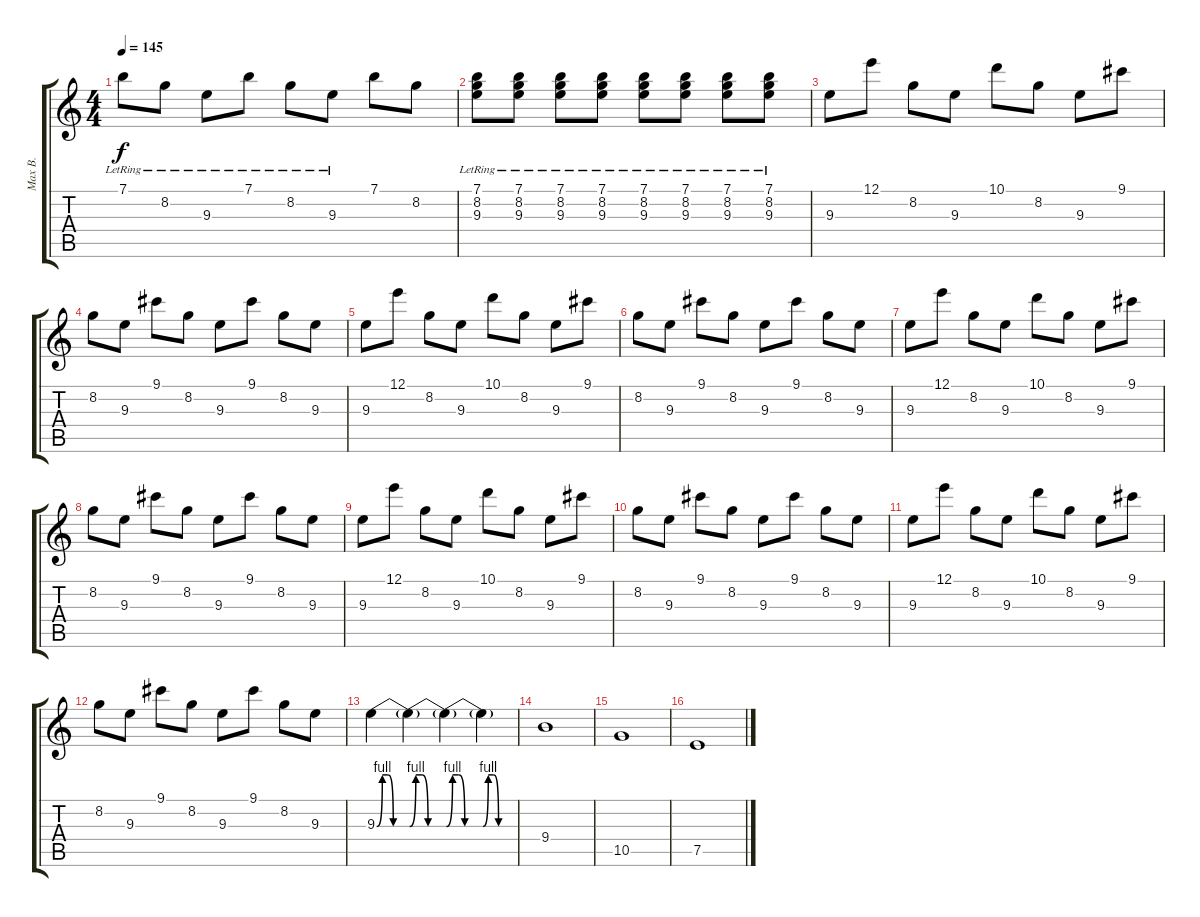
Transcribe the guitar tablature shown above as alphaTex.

\track ("Max B." "Max B.") {instrument distortionguitar}
\staff {score tabs}
\tuning (E4 B3 G3 D3 A2 E2) {hide}
\ts (4 4)
\tempo 145
\clef g2
\ks c
7.1{lr}.8{dy f} 8.2{lr}.8 9.3{lr}.8 7.1{lr}.8 8.2{lr}.8 9.3{lr}.8 7.1.8 8.2.8 |
(7.1{lr} 8.2{lr} 9.3{lr}).8 (7.1{lr} 8.2{lr} 9.3{lr}).8 (7.1{lr} 8.2{lr} 9.3{lr}).8 (7.1{lr} 8.2{lr} 9.3{lr}).8 (7.1{lr} 8.2{lr} 9.3{lr}).8 (7.1{lr} 8.2{lr} 9.3{lr}).8 (7.1{lr} 8.2{lr} 9.3{lr}).8 (7.1{lr} 8.2{lr} 9.3{lr}).8 |
9.3.8 12.1.8 8.2.8 9.3.8 10.1.8 8.2.8 9.3.8 9.1.8 |
8.2.8 9.3.8 9.1.8 8.2.8 9.3.8 9.1.8 8.2.8 9.3.8 |
9.3.8 12.1.8 8.2.8 9.3.8 10.1.8 8.2.8 9.3.8 9.1.8 |
8.2.8 9.3.8 9.1.8 8.2.8 9.3.8 9.1.8 8.2.8 9.3.8 |
9.3.8 12.1.8 8.2.8 9.3.8 10.1.8 8.2.8 9.3.8 9.1.8 |
8.2.8 9.3.8 9.1.8 8.2.8 9.3.8 9.1.8 8.2.8 9.3.8 |
9.3.8 12.1.8 8.2.8 9.3.8 10.1.8 8.2.8 9.3.8 9.1.8 |
8.2.8 9.3.8 9.1.8 8.2.8 9.3.8 9.1.8 8.2.8 9.3.8 |
9.3.8 12.1.8 8.2.8 9.3.8 10.1.8 8.2.8 9.3.8 9.1.8 |
8.2.8 9.3.8 9.1.8 8.2.8 9.3.8 9.1.8 8.2.8 9.3.8 |
9.3{be (custom 0 0 10 4 20 4 30 0 60 0)}.4 9.3{be (custom 0 0 10 4 20 4 30 0 60 0) t}.4 9.3{be (custom 0 0 10 4 20 4 30 0 60 0) t}.4 9.3{be (custom 0 0 10 4 20 4 30 0 60 0) t}.4 |
9.4.1 |
10.5.1 |
7.5.1
